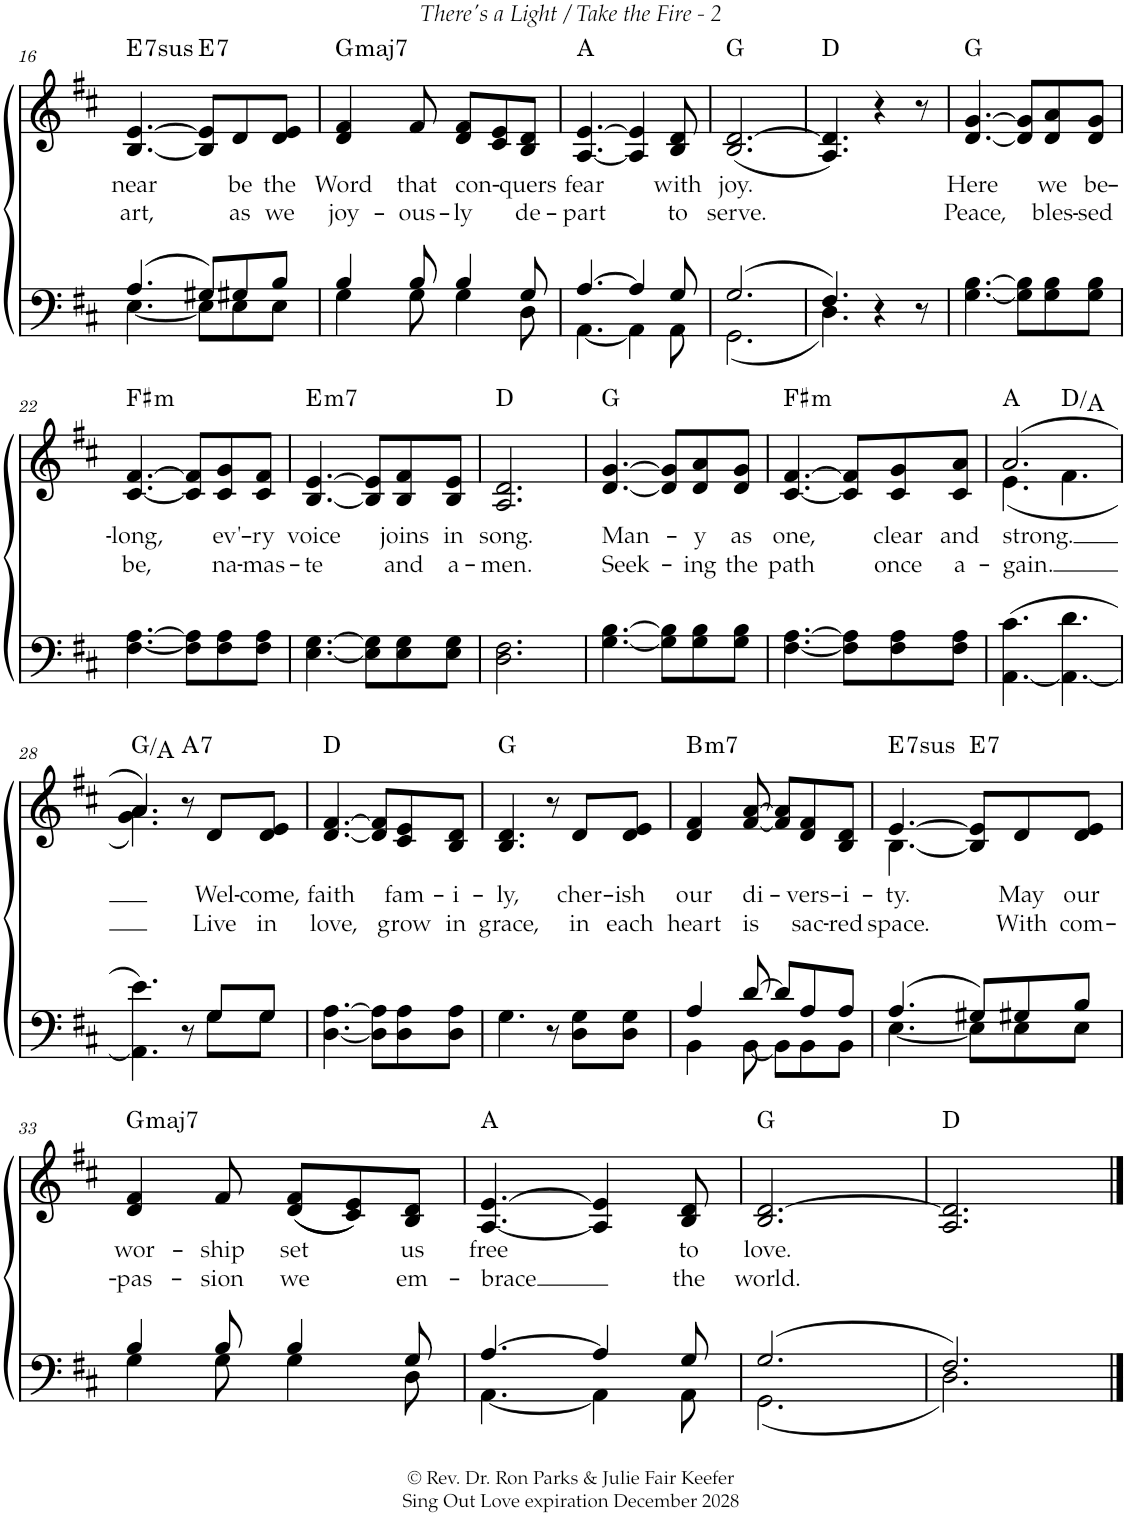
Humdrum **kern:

**kern	**kern	**text	**text	**harte
*part1	*part1	*part1	*part1	*part1
*staff2	*staff1	*staff1	*staff1	*
*I"Piano	*	*	*	*
*I'Pno.	*	*	*	*
!!LO:PB:g=z
*clefF4	*clefG2	*	*	*
*k[f#c#]	*k[f#c#]	*	*	*
*M6/8	*M6/8	*	*	*
=16	=16	=16	=16	=16
*^	*	*	*	*
!	!	!	!LO:LY:b	!LO:LY:b	!LO:H:kt=7sus
4.A/	[4.E\	[4.B/ [4.e/	near	art,	E:sus4(7)
!	!	!	!	!	!LO:H:kt=7
8G#X/L	8E\L]	8B/] 8e/]L	.	.	E:7
!	!	!	!LO:LY:b	!LO:LY:b	!
8G#X/	8E\	8d/	be	as	.
!	!	!	!LO:LY:b	!LO:LY:b	!
8B/J	8E\J	8d/ 8e/J	the	we	.
=17	=17	=17	=17	=17	=17
!	!	!	!LO:LY:b	!LO:LY:b	!LO:H:kt=maj7
4B/	4G\	4d/ 4f#/	Word	joy-	G:maj7
!	!	!	!LO:LY:b	!LO:LY:b	!
8B/	8G\	8f#/	that	-ous-	.
!	!	!	!LO:LY:b	!LO:LY:b	!
4B/	4G\	8d/ 8f#/L	con-	-ly	.
.	.	8c#/ 8e/	.	.	.
!	!	!	!LO:LY:b	!LO:LY:b	!
8G/	8D\	8B/ 8d/J	-quers	de-	.
=18	=18	=18	=18	=18	=18
!	!	!	!LO:LY:b	!LO:LY:b	!
[4.A/	[4.AA\	[4.A/ [4.e/	fear	-part	A:maj
4A/]	4AA\]	4A/] 4e/]	.	.	.
!	!	!	!LO:LY:b	!LO:LY:b	!
8G/	8AA\	8B/ 8d/	with	to	.
=19	=19	=19	=19	=19	=19
!	!	!	!LO:LY:b	!LO:LY:b	!
2.G/	2.GG\	(2.B/ [2.d/	joy.	serve.	G:maj
=20	=20	=20	=20	=20	=20
4.F#/	4.D\	4.A/ 4.d/])	.	.	D:maj
4r	4.ryy	4r	.	.	.
8r	.	8r	.	.	.
*v	*v	*	*	*	*
=21	=21	=21	=21	=21
!	!	!LO:LY:b	!LO:LY:b	!
[4.G\ [4.B\	[4.d/ [4.g/	Here	Peace,	G:maj
8G\] 8B\]L	8d/] 8g/]L	.	.	.
!	!	!LO:LY:b	!LO:LY:b	!
8G\ 8B\	8d/ 8a/	we	bles-	.
!	!	!LO:LY:b	!LO:LY:b	!
8G\ 8B\J	8d/ 8g/J	be-	-sed	.
!!LO:LB:g=z
=22	=22	=22	=22	=22
!	!	!LO:LY:b	!LO:LY:b	!LO:H:kt=m
[4.F#\ [4.A\	[4.c#/ [4.f#/	-long,	be,	F#:min
8F#\] 8A\]L	8c#/] 8f#/]L	.	.	.
!	!	!LO:LY:b	!LO:LY:b	!
8F#\ 8A\	8c#/ 8g/	ev'-	na-	.
!	!	!LO:LY:b	!LO:LY:b	!
8F#\ 8A\J	8c#/ 8f#/J	-ry	-mas-	.
=23	=23	=23	=23	=23
!	!	!LO:LY:b	!LO:LY:b	!LO:H:kt=m7
[4.E\ [4.G\	[4.B/ [4.e/	voice	-te	E:min7
8E\] 8G\]L	8B/] 8e/]L	.	.	.
!	!	!LO:LY:b	!LO:LY:b	!
8E\ 8G\	8B/ 8f#/	joins	and	.
!	!	!LO:LY:b	!LO:LY:b	!
8E\ 8G\J	8B/ 8e/J	in	a-	.
=24	=24	=24	=24	=24
!	!	!LO:LY:b	!LO:LY:b	!
2.D\ 2.F#\	2.A/ 2.d/	song.	-men.	D:maj
=25	=25	=25	=25	=25
!	!	!LO:LY:b	!LO:LY:b	!
[4.G\ [4.B\	[4.d/ [4.g/	-Man-	Seek-	G:maj
8G\] 8B\]L	8d/] 8g/]L	.	.	.
!	!	!LO:LY:b	!LO:LY:b	!
8G\ 8B\	8d/ 8a/	-y	-ing	.
!	!	!LO:LY:b	!LO:LY:b	!
8G\ 8B\J	8d/ 8g/J	as	the	.
=26	=26	=26	=26	=26
!	!	!LO:LY:b	!LO:LY:b	!LO:H:kt=m
[4.F#\ [4.A\	[4.c#/ [4.f#/	one,	path	F#:min
8F#\] 8A\]L	8c#/] 8f#/]L	.	.	.
!	!	!LO:LY:b	!LO:LY:b	!
8F#\ 8A\	8c#/ 8g/	clear	once	.
!	!	!LO:LY:b	!LO:LY:b	!
8F#\ 8A\J	8c#/ 8a/J	and	a-	.
=27	=27	=27	=27	=27
!	!	!LO:LY:b	!LO:LY:b	!
*	*^	*	*	*
[4.AA\ 4.c#\	(2.a/	(4.e\	strong.	-gain.	A:maj
4.AA\_ 4.d\	.	4.f#\	.	.	D:maj/5
!!LO:LB:g=z	!!
=28	=28	=28	=28	=28	=28
*^	*	*	*	*	*
4.AA\] 4.e\	2ryy	4.a/)	4.g\ 4.a\)	.	.	G:maj/2
!	!	!	!	!	!	!LO:H:kt=7
8r	.	8r	4.ryy	.	.	A:7
!	!	!	!	!LO:LY:b	!LO:LY:b	!
8G/L	8G\L	8d/L	.	Wel-	Live	.
!	!	!	!	!LO:LY:b	!LO:LY:b	!
8G/J	8G\J	8d/ 8e/J	.	-come,	in	.
*	*	*v	*v	*	*	*
=29	=29	=29	=29	=29	=29
!	!	!	!LO:LY:b	!LO:LY:b	!
*v	*v	*	*	*	*
[4.D\ [4.A\	[4.d/ [4.f#/	faith	love,	D:maj
8D\] 8A\]L	8d/] 8f#/]L	.	.	.
!	!	!LO:LY:b	!LO:LY:b	!
8D\ 8A\	8c#/ 8e/	fam-	grow	.
!	!	!LO:LY:b	!LO:LY:b	!
8D\ 8A\J	8B/ 8d/J	-i-	in	.
=30	=30	=30	=30	=30
!	!	!LO:LY:b	!LO:LY:b	!
4.G\	4.B/ 4.d/	-ly,	grace,	G:maj
8r	8r	.	.	.
!	!	!LO:LY:b	!LO:LY:b	!
8D\ 8G\L	8d/L	cher-	in	.
!	!	!LO:LY:b	!LO:LY:b	!
8D\ 8G\J	8d/ 8e/J	-ish	each	.
=31	=31	=31	=31	=31
*^	*	*	*	*
!	!	!	!LO:LY:b	!LO:LY:b	!LO:H:kt=m7
4A/	4BB\	4d/ 4f#/	our	heart	B:min7
!	!	!	!LO:LY:b	!LO:LY:b	!
[8d/	[8BB\	[8f#/ [8a/	di-	is	.
8d/L]	8BB\L]	8f#/] 8a/]L	.	.	.
!	!	!	!LO:LY:b	!LO:LY:b	!
8A/	8BB\	8d/ 8f#/	-vers-	sac-	.
!	!	!	!LO:LY:b	!LO:LY:b	!
8A/J	8BB\J	8B/ 8d/J	-i-	-red	.
=32	=32	=32	=32	=32	=32
!	!	!	!LO:LY:b	!LO:LY:b	!LO:H:kt=7sus
*	*	*^	*	*	*
4.A/	[4.E\	[4.e/	[4.B\	-ty.	space.	E:sus4(7)
!	!	!	!	!	!	!LO:H:kt=7
8G#X/L	8E\L]	8B/] 8e/]L	4.ryy	.	.	E:7
!	!	!	!	!LO:LY:b	!LO:LY:b	!
8G#X/	8E\	8d/	.	May	With	.
!	!	!	!	!LO:LY:b	!LO:LY:b	!
8B/J	8E\J	8d/ 8e/J	.	our	com-	.
*	*	*v	*v	*	*	*
!!LO:LB:g=z
=33	=33	=33	=33	=33	=33
!	!	!	!LO:LY:b	!LO:LY:b	!LO:H:kt=maj7
4B/	4G\	4d/ 4f#/	wor-	-pas-	G:maj7
!	!	!	!LO:LY:b	!LO:LY:b	!
8B/	8G\	8f#/	-ship	-sion	.
!	!	!	!LO:LY:b	!LO:LY:b	!
4B/	4G\	((8d/ 8f#/L	set	we	.
.	.	8c#/ 8e/))	.	.	.
!	!	!	!LO:LY:b	!LO:LY:b	!
8G/	8D\	8B/ 8d/J	us	em-	.
=34	=34	=34	=34	=34	=34
!	!	!	!LO:LY:b	!LO:LY:b	!
[4.A/	[4.AA\	[4.A/ [4.e/	free	-brace	A:maj
4A/]	4AA\]	4A/] 4e/]	.	.	.
!	!	!	!LO:LY:b	!LO:LY:b	!
8G/	8AA\	8B/ 8d/	to	the	.
=35	=35	=35	=35	=35	=35
!	!	!	!LO:LY:b	!LO:LY:b	!
2.G/	2.GG\	2.B/ [2.d/	love.	world.	G:maj
=36	=36	=36	=36	=36	=36
2.F#/	2.D\	2.A/ 2.d/]	.	.	D:maj
*v	*v	*	*	*	*
==	==	==	==	==
*-	*-	*-	*-	*-
